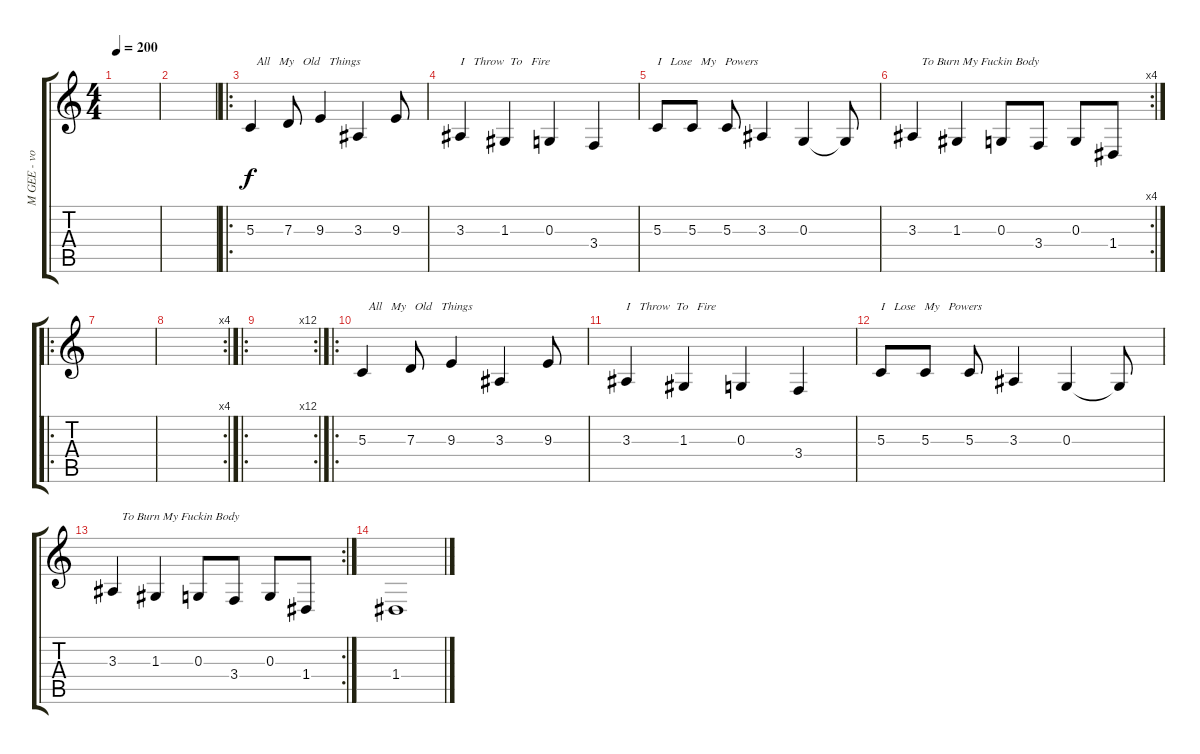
\track ("M GEE - vocal" "M GEE - vo") {instrument lead6voice}
\staff {score tabs}
\tuning (E4 B3 G3 D3 A2 E2) {hide}
\ts (4 4)
\tempo 200
\clef g2
\ks c
|
|
\ro
5.3.4{txt "  All   My   Old   Things"} 7.3.8 9.3.4 3.3.4 9.3.8 |
3.3.4{txt "I   Throw  To   Fire "} 1.3.4 0.3.4 3.4.4 |
5.3.8{txt "I   Lose   My   Powers"} 5.3.8 5.3.8 3.3.4 0.3.4 0.3{t}.8 |
\rc 4
3.3.4{txt "   To Burn My Fuckin Body"} 1.3.4 0.3.8 3.4.8 0.3.8 1.4.8 |
\ro
|
\rc 4
|
\ro
\rc 12
|
\ro
5.3.4{txt "  All   My   Old   Things"} 7.3.8 9.3.4 3.3.4 9.3.8 |
3.3.4{txt "I   Throw  To   Fire "} 1.3.4 0.3.4 3.4.4 |
5.3.8{txt "I   Lose   My   Powers"} 5.3.8 5.3.8 3.3.4 0.3.4 0.3{t}.8 |
\rc 2
3.3.4{txt "   To Burn My Fuckin Body"} 1.3.4 0.3.8 3.4.8 0.3.8 1.4.8 |
1.4.1
